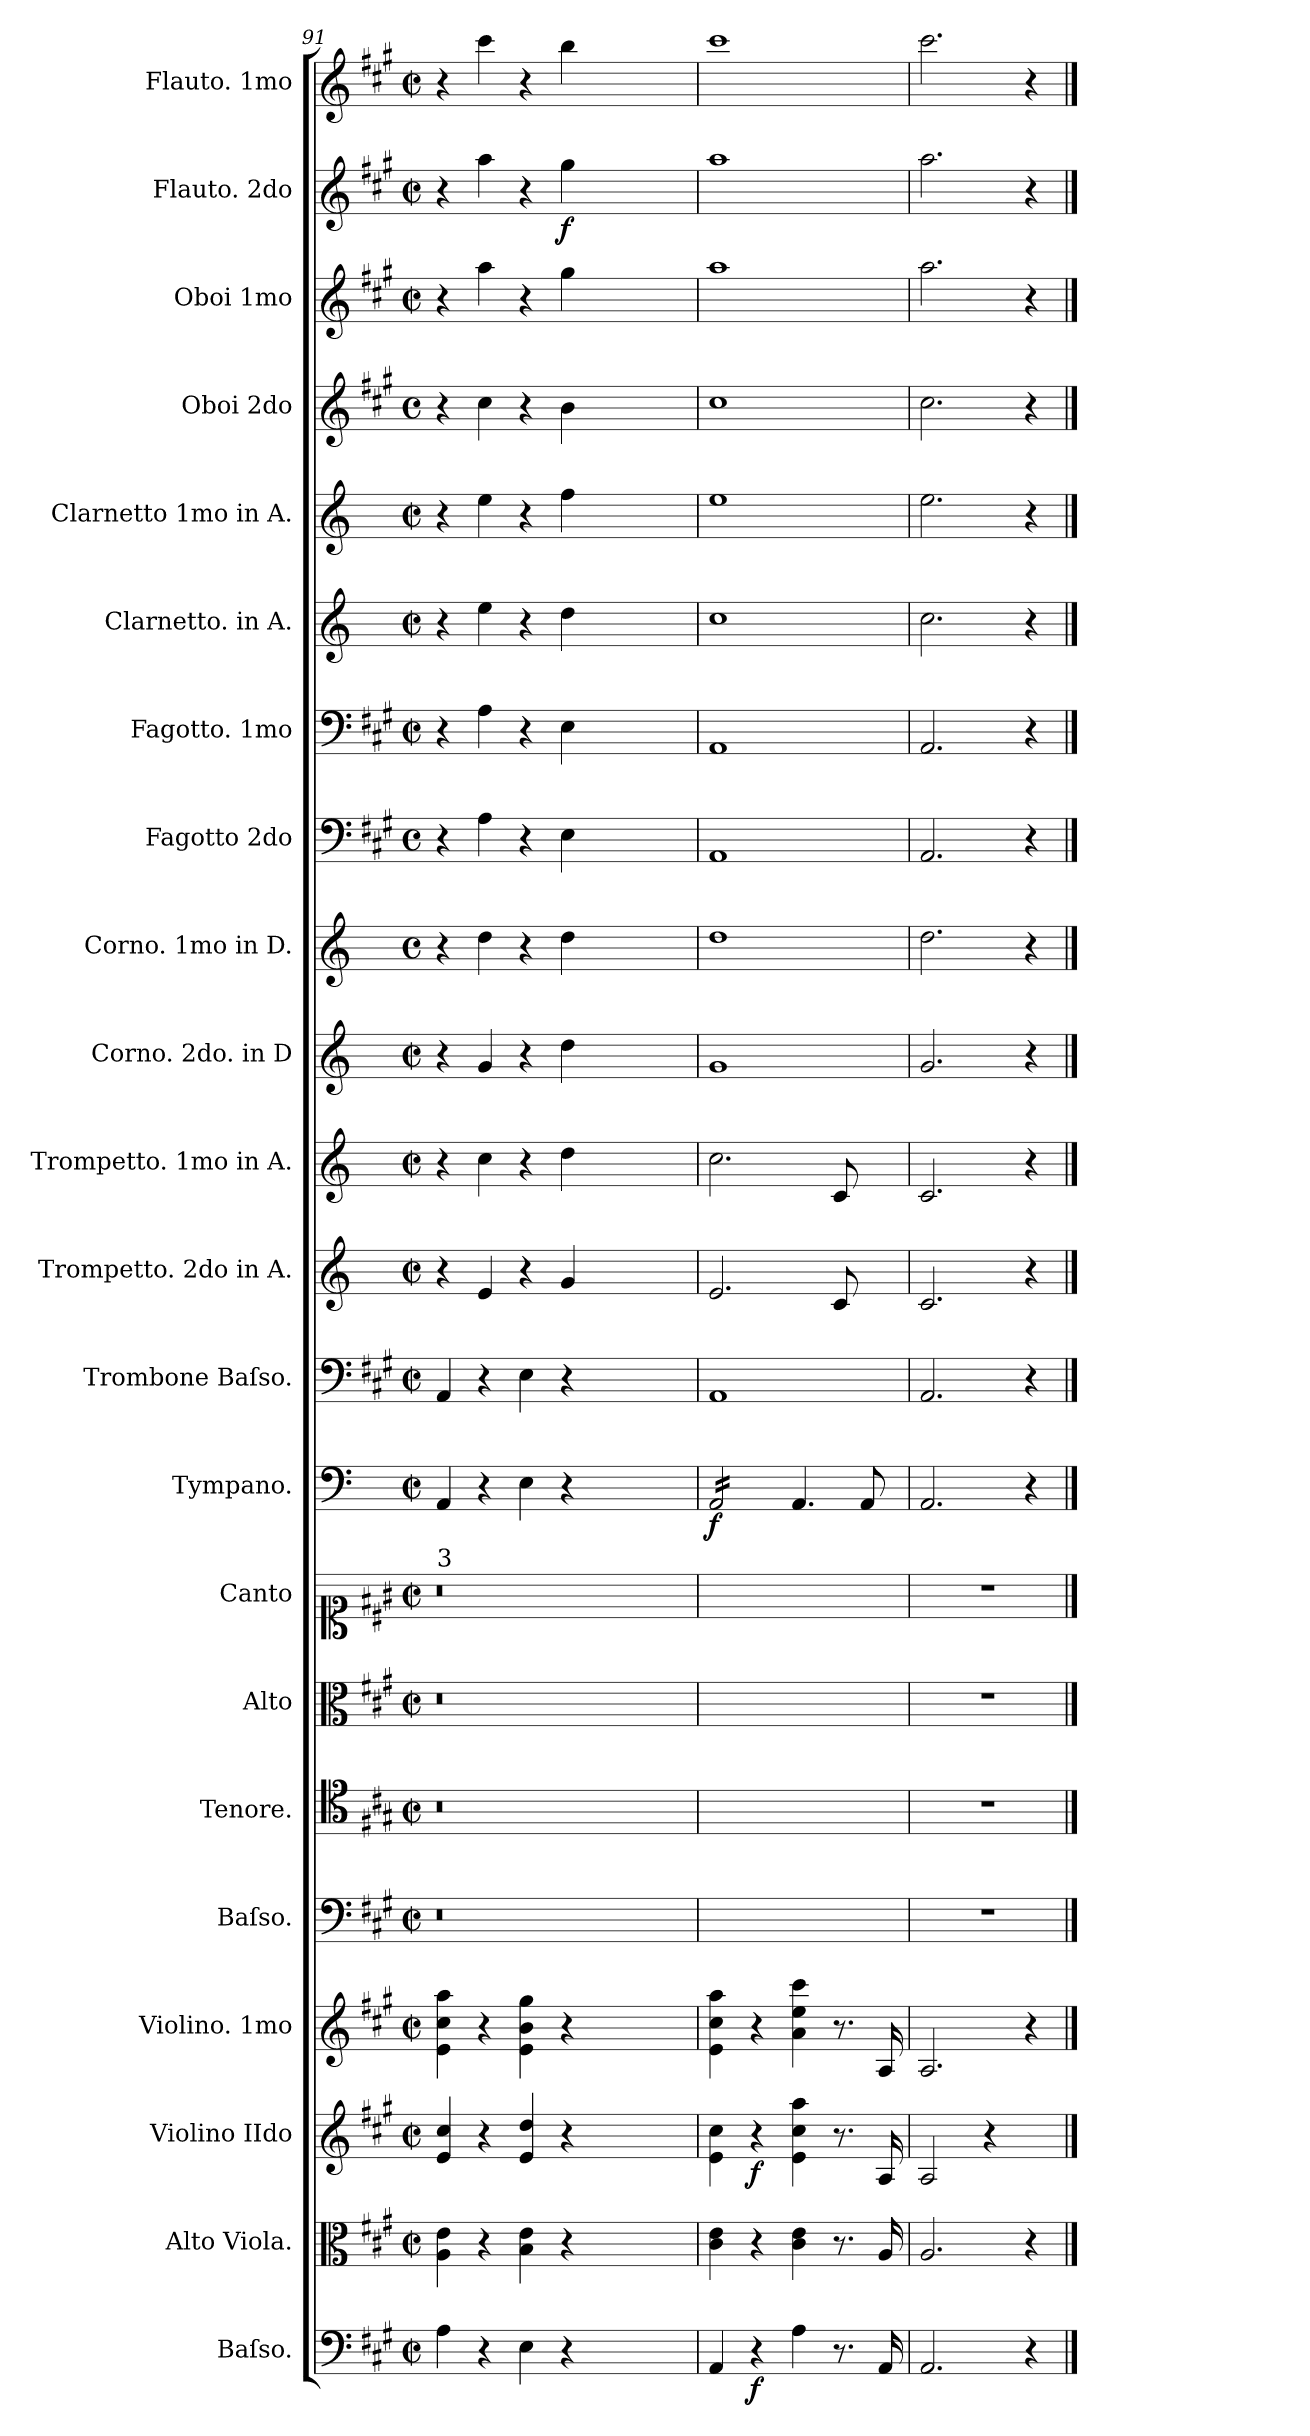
**kern	**dynam	**kern	**kern	**dynam	**kern	**kern	**kern	**kern	**kern	**kern	**dynam	**kern	**kern	**kern	**kern	**kern	**kern	**kern	**kern	**kern	**kern	**dynam	**kern	**kern	**dynam	**kern
*part22	*part22	*part21	*part20	*part20	*part19	*part18	*part17	*part16	*part15	*part14	*part14	*part13	*part12	*part11	*part10	*part9	*part8	*part7	*part6	*part5	*part4	*part4	*part3	*part2	*part2	*part1
*staff22	*staff22	*staff21	*staff20	*staff20	*staff19	*staff18	*staff17	*staff16	*staff15	*staff14	*staff14	*staff13	*staff12	*staff11	*staff10	*staff9	*staff8	*staff7	*staff6	*staff5	*staff4	*staff4	*staff3	*staff2	*staff2	*staff1
*I"Baſso.	*	*I"Alto Viola.	*I"Violino IIdo	*	*I"Violino. 1mo	*I"Baſso.	*I"Tenore.	*I"Alto	*I"Canto	*I"Tympano.	*	*I"Trombone Baſso.	*I"Trompetto. 2do in A.	*I"Trompetto. 1mo in A.	*I"Corno. 2do. in D	*I"Corno. 1mo in D.	*I"Fagotto 2do	*I"Fagotto. 1mo	*I"Clarnetto. in A.	*I"Clarnetto 1mo in A.	*I"Oboi 2do	*	*I"Oboi 1mo	*I"Flauto. 2do	*	*I"Flauto. 1mo
*	*	*I'a-vla	*I'vl 2	*	*I'vl 1	*I'B	*I'T	*I'A	*	*	*	*	*I'tr 2 in A	*I'tr 1 in A	*I'cor 2 in D	*I'cor 1 in D	*I'fag 2	*I'fag 1	*I'cl in A	*	*I'ob 2	*	*I'ob 1	*I'fl 2	*	*I'fl 1
*clefF4	*	*clefC3	*clefG2	*	*clefG2	*clefF4	*clefC4	*clefC3	*clefC1	*clefF4	*	*clefF4	*clefG2	*clefG2	*clefG2	*clefG2	*clefF4	*clefF4	*clefG2	*clefG2	*clefG2	*	*clefG2	*clefG2	*	*clefG2
*	*	*	*	*	*	*	*	*	*	*	*	*	*ITrd2c3	*ITrd2c3	*ITrd6c10	*ITrd6c10	*	*	*ITrd2c3	*ITrd2c3	*	*	*	*	*	*
*k[f#c#g#]	*	*k[f#c#g#]	*k[f#c#g#]	*	*k[f#c#g#]	*k[f#c#g#]	*k[f#c#g#]	*k[f#c#g#]	*k[f#c#g#]	*k[]	*	*k[f#c#g#]	*k[f#c#g#]	*k[f#c#g#]	*k[f#c#]	*k[f#c#]	*k[f#c#g#]	*k[f#c#g#]	*k[f#c#g#]	*k[f#c#g#]	*k[f#c#g#]	*	*k[f#c#g#]	*k[f#c#g#]	*	*k[f#c#g#]
*A:	*	*A:	*A:	*	*A:	*A:	*A:	*A:	*A:	*	*	*A:	*A:	*A:	*	*	*A:	*A:	*A:	*A:	*A:	*	*A:	*A:	*	*A:
*M2/2	*	*M2/2	*M2/2	*	*M2/2	*M2/2	*M2/2	*M2/2	*M2/2	*M2/2	*	*M2/2	*M2/2	*M2/2	*M2/2	*M2/2	*M2/2	*M2/2	*M2/2	*M2/2	*M2/2	*	*M2/2	*M2/2	*	*M2/2
*met(c|)	*	*met(c|)	*met(c|)	*	*met(c|)	*met(c|)	*met(c|)	*met(c|)	*met(c|)	*met(c|)	*	*met(c|)	*met(c|)	*met(c|)	*met(c|)	*met(c)	*met(c)	*met(c|)	*met(c|)	*met(c|)	*met(c)	*	*met(c|)	*met(c|)	*	*met(c|)
=91	=91	=91	=91	=91	=91	=91	=91	=91	=91	=91	=91	=91	=91	=91	=91	=91	=91	=91	=91	=91	=91	=91	=91	=91	=91	=91
!	!	!	!	!	!	!	!	!	!LO:TX:a:t=3	!	!	!	!	!	!	!	!	!	!	!	!	!	!	!	!	!
4A\	.	4A\ 4e\	4e/ 4cc#/	.	4e\ 4cc#\ 4aa\	0r	0r	0r	0r	4AA/	.	4AA/	4r	4r	4r	4r	4r	4r	4r	4r	4r	.	4r	4r	.	4r
!	!	!	!	!	!	!	!	!	!	!	!	!	!	!	!	!	!	!	!	!	!	!LO:DY:b	!	!	!	!
4r	.	4r	4r	.	4r	.	.	.	.	4r	.	4r	4c#/	4a\	4A/	4e\	4A\	4A\	4cc#\	4cc#\	4cc#\	f&colon;	4aa\	4aa\	.	4ccc#\
4E\	.	4B\ 4e\	4e/ 4dd/	.	4e\ 4b\ 4gg#\	.	.	.	.	4E\	.	4E\	4r	4r	4r	4r	4r	4r	4r	4r	4r	.	4r	4r	.	4r
!	!	!	!	!	!	!	!	!	!	!	!	!	!	!	!	!	!	!	!	!	!	!	!	!	!LO:DY:b	!
4r	.	4r	4r	.	4r	.	.	.	.	4r	.	4r	4e/	4b\	4e\	4e\	4E\	4E\	4b\	4dd\	4b\	.	4gg#\	4gg#\	f	4bb\
1ryy	.	1ryy	1ryy	.	1ryy	.	.	.	.	1ryy	.	1ryy	1ryy	1ryy	1ryy	1ryy	1ryy	1ryy	1ryy	1ryy	1ryy	.	1ryy	1ryy	.	1ryy
=92	=92	=92	=92	=92	=92	=92	=92	=92	=92	=92	=92	=92	=92	=92	=92	=92	=92	=92	=92	=92	=92	=92	=92	=92	=92	=92
*	*	*	*	*	*	*	*	*	*	*tremolo	*	*	*	*	*	*	*	*	*	*	*	*	*	*	*	*
4AA/	.	4c#\ 4e\	4e\ 4cc#\	.	4e\ 4cc#\ 4aa\	1ryy	1ryy	1ryy	1ryy	16AA/LL	f	1AA	2.c#/	2.a\	1A	1e	1AA	1AA	1a	1cc#	1cc#	.	1aa	1aa	.	1ccc#
.	.	.	.	.	.	.	.	.	.	16AA/	.	.	.	.	.	.	.	.	.	.	.	.	.	.	.	.
.	.	.	.	.	.	.	.	.	.	16AA/	.	.	.	.	.	.	.	.	.	.	.	.	.	.	.	.
.	.	.	.	.	.	.	.	.	.	16AA/	.	.	.	.	.	.	.	.	.	.	.	.	.	.	.	.
!	!	!	!	!LO:DY:b	!	!	!	!	!	!	!	!	!	!	!	!	!	!	!	!	!	!	!	!	!	!
4r	f	4r	4r	f	4r	.	.	.	.	16AA/	.	.	.	.	.	.	.	.	.	.	.	.	.	.	.	.
.	.	.	.	.	.	.	.	.	.	16AA/	.	.	.	.	.	.	.	.	.	.	.	.	.	.	.	.
.	.	.	.	.	.	.	.	.	.	16AA/	.	.	.	.	.	.	.	.	.	.	.	.	.	.	.	.
.	.	.	.	.	.	.	.	.	.	16AA/JJ	.	.	.	.	.	.	.	.	.	.	.	.	.	.	.	.
*	*	*	*	*	*	*	*	*	*	*Xtremolo	*	*	*	*	*	*	*	*	*	*	*	*	*	*	*	*
4A\	.	4c#\ 4e\	4e\ 4cc#\ 4aa\	.	4a\ 4ee\ 4ccc#\	.	.	.	.	4.AA/	.	.	.	.	.	.	.	.	.	.	.	.	.	.	.	.
!	!	!	!	!	!	!	!	!	!	!	!	!	!LO:N:vis=8	!LO:N:vis=8	!	!	!	!	!	!	!	!	!	!	!	!
8.r	.	8.r	8.r	.	8.r	.	.	.	.	.	.	.	4A/	4A/	.	.	.	.	.	.	.	.	.	.	.	.
.	.	.	.	.	.	.	.	.	.	8AA/	.	.	.	.	.	.	.	.	.	.	.	.	.	.	.	.
16AA/	.	16A/	16A/	.	16A/	.	.	.	.	.	.	.	.	.	.	.	.	.	.	.	.	.	.	.	.	.
=93	=93	=93	=93	=93	=93	=93	=93	=93	=93	=93	=93	=93	=93	=93	=93	=93	=93	=93	=93	=93	=93	=93	=93	=93	=93	=93
2.AA/	.	2.A/	2A/	.	2.A/	1r	1r	1r	1r	2.AA/	.	2.AA/	2.A/	2.A/	2.A/	2.e\	2.AA/	2.AA/	2.a\	2.cc#\	2.cc#\	.	2.aa\	2.aa\	.	2.ccc#\
.	.	.	4r	.	.	.	.	.	.	.	.	.	.	.	.	.	.	.	.	.	.	.	.	.	.	.
4r	.	4r	4ryy	.	4r	.	.	.	.	4r	.	4r	4r	4r	4r	4r	4r	4r	4r	4r	4r	.	4r	4r	.	4r
==	==	==	==	==	==	==	==	==	==	==	==	==	==	==	==	==	==	==	==	==	==	==	==	==	==	==
*-	*-	*-	*-	*-	*-	*-	*-	*-	*-	*-	*-	*-	*-	*-	*-	*-	*-	*-	*-	*-	*-	*-	*-	*-	*-	*-
